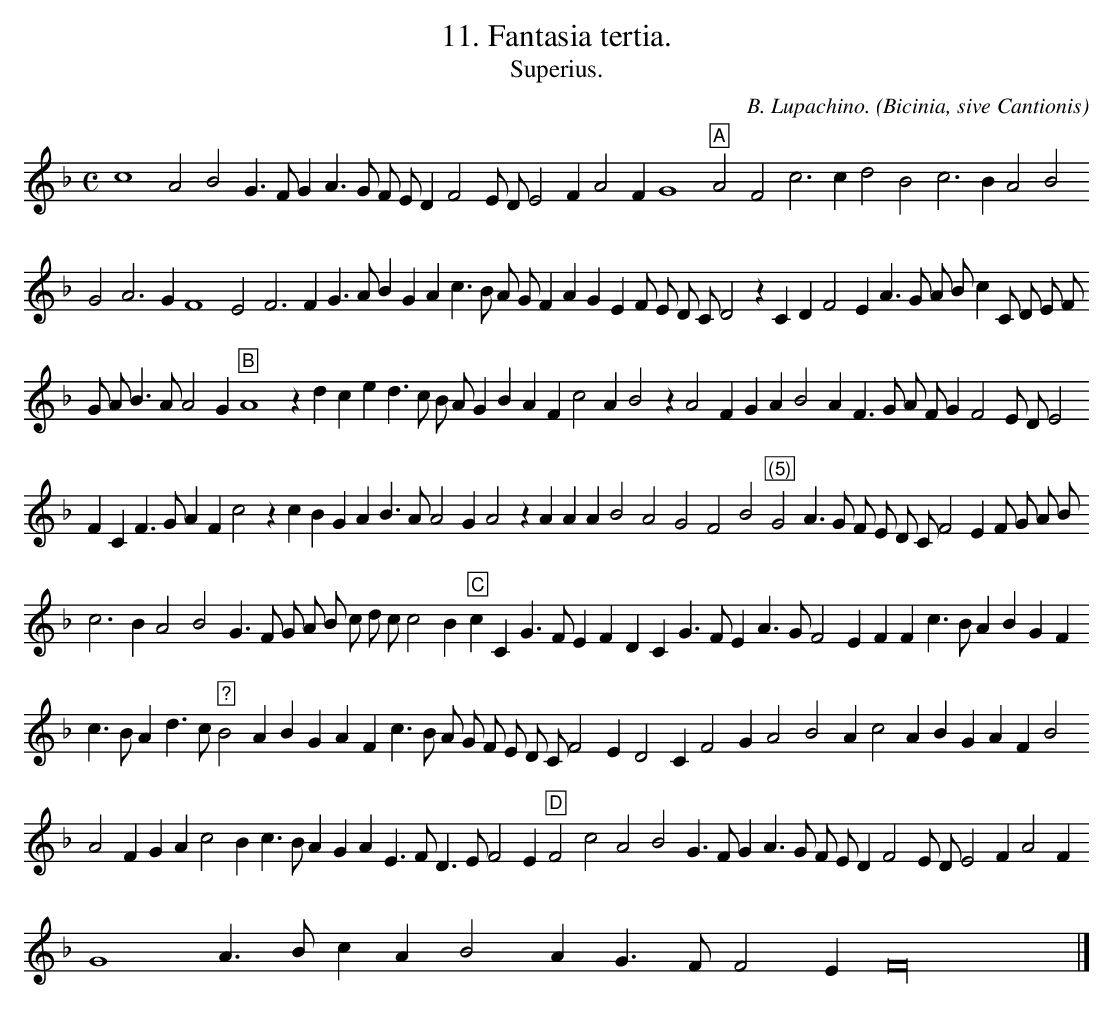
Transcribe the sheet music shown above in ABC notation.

X:1
T:11. Fantasia tertia.
T:Superius.
C:B. Lupachino.
O: Bicinia, sive Cantionis
M:C
L:1/4
K:F
c4 A2 B2 G > F G A > G F/ E/ D F2 E/ D/ E2 F A2 F G4 "A"A2 F2 c3 c d2 B2 c3 B A2 B2
G2 A3 G F4 E2 F3 F G > A B G A c > B A/ G/ F A G E F/ E/ D/ C/ D2 z C D F2 E A > G A/ B/ c C/ D/ E/ F/
G/ A/ B > A A2 G "B"A4 z d c e d > c B/ A/ G B A F c2 A B2 z A2 F G A B2 A F > G A/ F/ G F2 E/ D/ E2
F C F > G A F c2 z c B G A B > A A2 G A2 z A A A  B2 A2 G2 F2 B2 "(5)"G2 A > G F/ E/ D/ C/ F2 E F/ G/ A/ B/
c3 B A2 B2 G > F G/ A/ B/ c/ d/ c/ c2 B "C"c C G > F E F D C G > F E A > G F2 E F F c > B A B G F
c > B A d > c "?"B2 A B G A F c > B A/ G/ F/ E/ D/ C/ F2 E D2 C F2 G A2 B2 A c2 A B G A F B2
A2 F G A c2 B c > B A G A E > F D > E F2 E "D"F2 c2 A2 B2 G > F G A > G F/ E/ D F2 E/ D/ E2 F A2 F
G4 A > B c A B2 A G > F F2 E F16 |]
